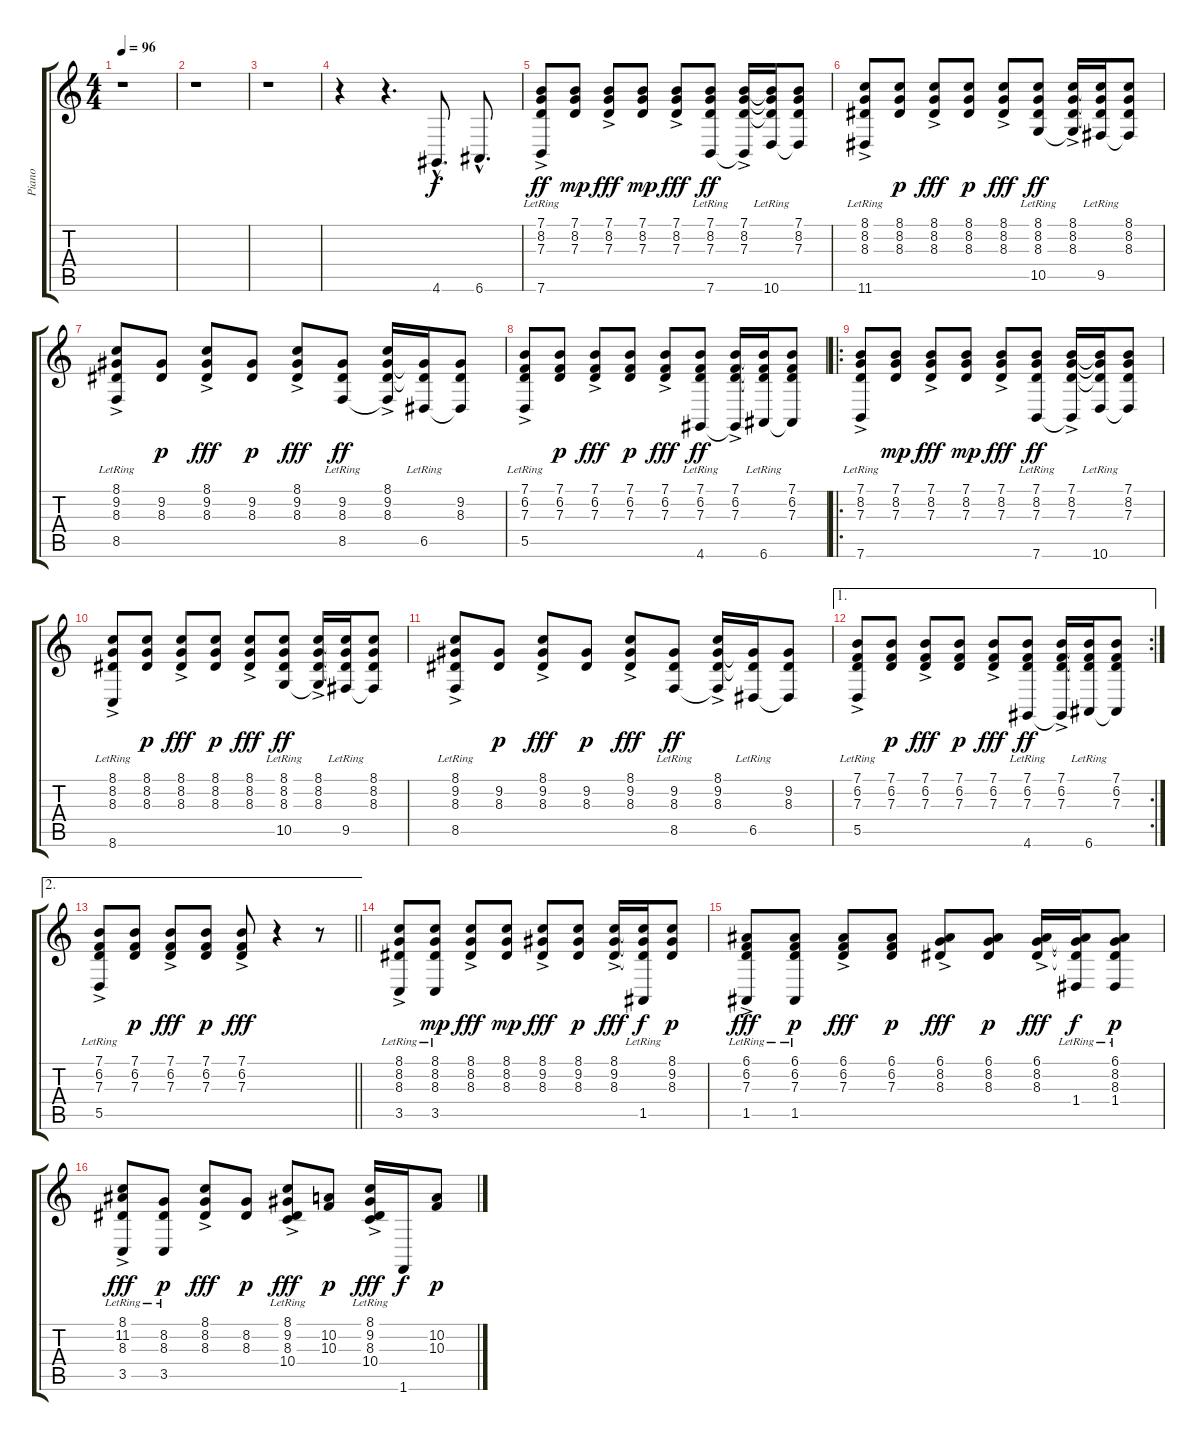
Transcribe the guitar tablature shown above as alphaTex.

\track ("Piano" "Piano") {instrument acousticgrandpiano}
\staff {score tabs}
\tuning (E4 B3 G3 D3 A2 E2) {hide}
\ts (4 4)
\tempo 96
\clef g2
\ks c
r.1{dy f instrument acousticgrandpiano} |
r.1 |
r.1 |
r.4 r.4{d} 4.6{hac}.8{d} 6.6{hac}.8{d} |
(7.1{ac} 8.2{ac} 7.3{ac} 7.6{lr}).8{dy ff} (7.1 8.2 7.3).8{dy mp} (7.1{ac} 8.2{ac} 7.3{ac}).8{dy fff} (7.1 8.2 7.3).8{dy mp} (7.1{ac} 8.2{ac} 7.3{ac}).8{dy fff} (7.1 8.2 7.3 7.6{lr}).8{dy ff} (7.1{ac} 8.2{ac} 7.3{ac} 7.6{t}).16 (7.1{t} 8.2{t} 7.3{t} 10.6{lr}).16 (7.1 8.2 7.3 10.6{t}).8 |
(8.1{ac} 8.2{ac} 8.3{ac} 11.6{lr}).8 (8.1 8.2 8.3).8{dy p} (8.1{ac} 8.2{ac} 8.3{ac}).8{dy fff} (8.1 8.2 8.3).8{dy p} (8.1{ac} 8.2{ac} 8.3{ac}).8{dy fff} (8.1 8.2 8.3 10.5{lr}).8{dy ff} (8.1{ac} 8.2{ac} 8.3{ac} 10.5{t}).16 (8.1{t} 8.2{t} 8.3{t} 9.5{lr}).16 (8.1 8.2 8.3 9.5{t}).8 |
(8.1 9.2{ac} 8.3{ac} 8.5{lr}).8 (9.2 8.3).8{dy p} (8.1 9.2{ac} 8.3{ac}).8{dy fff} (9.2 8.3).8{dy p} (8.1 9.2{ac} 8.3{ac}).8{dy fff} (9.2 8.3 8.5{lr}).8{dy ff} (8.1 9.2{ac} 8.3{ac} 8.5{t}).16 (9.2{t} 8.3{t} 6.5{lr}).16 (9.2 8.3 6.5{t}).8 |
(7.1{ac} 6.2{ac} 7.3{ac} 5.5{lr}).8 (7.1 6.2 7.3).8{dy p} (7.1{ac} 6.2{ac} 7.3{ac}).8{dy fff} (7.1 6.2 7.3).8{dy p} (7.1{ac} 6.2{ac} 7.3{ac}).8{dy fff} (7.1 6.2 7.3 4.6{lr}).8{dy ff} (7.1{ac} 6.2{ac} 7.3{ac} 4.6{t}).16 (7.1{t} 6.2{t} 7.3{t} 6.6{lr}).16 (7.1 6.2 7.3 6.6{t}).8 |
\ro
(7.1{ac} 8.2{ac} 7.3{ac} 7.6{lr}).8 (7.1 8.2 7.3).8{dy mp} (7.1{ac} 8.2{ac} 7.3{ac}).8{dy fff} (7.1 8.2 7.3).8{dy mp} (7.1{ac} 8.2{ac} 7.3{ac}).8{dy fff} (7.1 8.2 7.3 7.6{lr}).8{dy ff} (7.1{ac} 8.2{ac} 7.3{ac} 7.6{t}).16 (7.1{t} 8.2{t} 7.3{t} 10.6{lr}).16 (7.1 8.2 7.3 10.6{t}).8 |
(8.1{ac} 8.2{ac} 8.3{ac} 8.6{lr}).8 (8.1 8.2 8.3).8{dy p} (8.1{ac} 8.2{ac} 8.3{ac}).8{dy fff} (8.1 8.2 8.3).8{dy p} (8.1{ac} 8.2{ac} 8.3{ac}).8{dy fff} (8.1 8.2 8.3 10.5{lr}).8{dy ff} (8.1{ac} 8.2{ac} 8.3{ac} 10.5{t}).16 (8.1{t} 8.2{t} 8.3{t} 9.5{lr}).16 (8.1 8.2 8.3 9.5{t}).8 |
(8.1 9.2{ac} 8.3{ac} 8.5{lr}).8 (9.2 8.3).8{dy p} (8.1 9.2{ac} 8.3{ac}).8{dy fff} (9.2 8.3).8{dy p} (8.1 9.2{ac} 8.3{ac}).8{dy fff} (9.2 8.3 8.5{lr}).8{dy ff} (8.1 9.2{ac} 8.3{ac} 8.5{t}).16 (9.2{t} 8.3{t} 6.5{lr}).16 (9.2 8.3 6.5{t}).8 |
\ae 1
\rc 2
(7.1{ac} 6.2{ac} 7.3{ac} 5.5{lr}).8 (7.1 6.2 7.3).8{dy p} (7.1{ac} 6.2{ac} 7.3{ac}).8{dy fff} (7.1 6.2 7.3).8{dy p} (7.1{ac} 6.2{ac} 7.3{ac}).8{dy fff} (7.1 6.2 7.3 4.6{lr}).8{dy ff} (7.1{ac} 6.2{ac} 7.3{ac} 4.6{t}).16 (7.1{t} 6.2{t} 7.3{t} 6.6{lr}).16 (7.1 6.2 7.3 6.6{t}).8 |
\ae 2
\barLineRight lightlight
(7.1{ac} 6.2{ac} 7.3{ac} 5.5{lr}).8 (7.1 6.2 7.3).8{dy p} (7.1{ac} 6.2{ac} 7.3{ac}).8{dy fff} (7.1 6.2 7.3).8{dy p} (7.1{ac} 6.2{ac} 7.3{ac}).8{dy fff} r.4 r.8 |
(8.1{ac} 8.2{ac} 8.3{ac} 3.5{lr}).8 (8.1 8.2 8.3 3.5{lr}).8{dy mp} (8.1{ac} 8.2{ac} 8.3{ac}).8{dy fff} (8.1 8.2 8.3).8{dy mp} (8.1{ac} 9.2{ac} 8.3{ac}).8{dy fff} (8.1 9.2 8.3).8{dy p} (8.1{ac} 9.2{ac} 8.3{ac}).16{dy fff} (8.1{t} 9.2{t} 8.3{t} 1.5{lr}).16{dy f} (8.1 9.2 8.3).8{dy p} |
(6.1{ac} 6.2{ac} 7.3{ac} 1.5{lr}).8{dy fff} (6.1 6.2 7.3 1.5{lr}).8{dy p} (6.1{ac} 6.2{ac} 7.3{ac}).8{dy fff} (6.1 6.2 7.3).8{dy p} (6.1{ac} 8.2{ac} 8.3{ac}).8{dy fff} (6.1 8.2 8.3).8{dy p} (6.1{ac} 8.2{ac} 8.3{ac}).16{dy fff} (6.1{t} 8.2{t} 8.3{t} 1.4{lr}).16{dy f} (6.1 8.2 8.3 1.4{lr}).8{dy p} |
(8.1 11.2{ac} 8.3{ac} 3.5{lr}).8{dy fff} (8.2 8.3 3.5{lr}).8{dy p} (8.1 8.2{ac} 8.3{ac}).8{dy fff} (8.2 8.3).8{dy p} (8.1 9.2 8.3{ac} 10.4{lr}).8{dy fff} (10.2 10.3).8{dy p} (8.1 9.2{ac} 8.3{ac} 10.4{lr}).16{dy fff} 1.6.16{dy f} (10.2 10.3).8{dy p}
